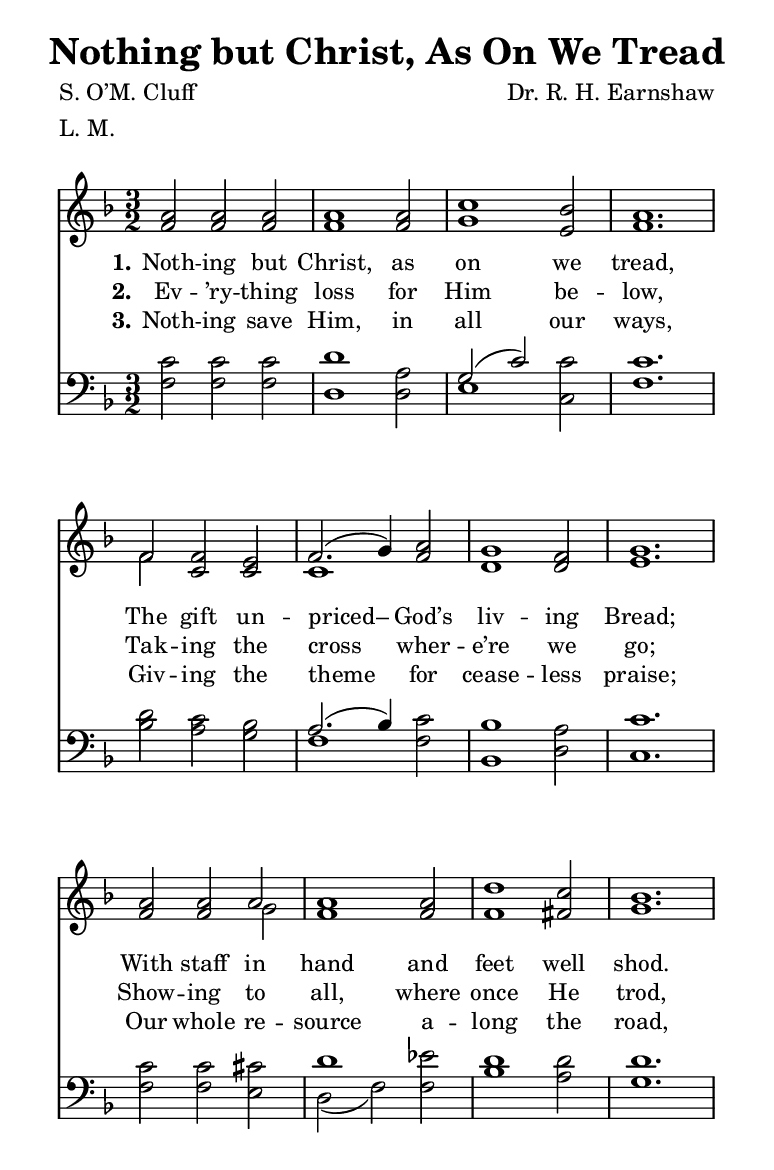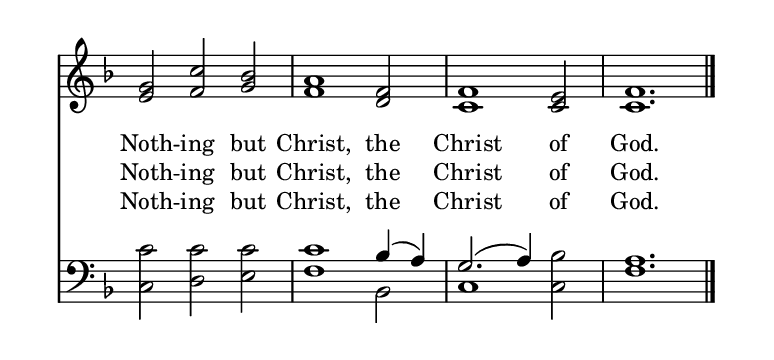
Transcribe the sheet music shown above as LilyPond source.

\include "common/global.ily"
\paper {
  \include "common/paper.ily"
  ragged-last-bottom = ##t
  systems-per-page = ##f
}

\header{
  hymnnumber = "179"
  title = "Nothing but Christ, As On We Tread"
  tunename = "Arizona"
  meter = "L. M."
  poet = "S. O’M. Cluff"
  composer = "Dr. R. H. Earnshaw"
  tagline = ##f
}

global = {
  \include "common/overrides.ily"
  \override Staff.TimeSignature.style = #'numbered
  \time 3/2
  \override Score.MetronomeMark.transparent = ##t % hide all fermata changes too
  \tempo 2=100
  \key f \major
  \autoBeamOff
}

notesSoprano = {
\global
\relative c'' {

  a2 a a | a1 a2 | c1 bes2 | a1. |
  f2 f e | f2.( g4) a2 | g1 f2 | g1. |
  a2 a a | a1 a2 | d1 c2 | bes1. |
  g2 c bes | a1 f2 | f1 e2 | f1. |

  \bar "|."

}
}

notesAlto = {
\global
\relative e' {

  f2 f f | f1 f2 | g1 e2 | f1. |
  f2 c c | c1 f2 | d1 d2 | e1. |
  f2 f g | f1 f2 | f1 fis2 | g1. |
  e2 f g | f1 d2 | c1 c2 | c1. |

}
}

notesTenor = {
\global
\relative a {

  c2 c c | d1 a2 | g( c) c | c1. |
  d2 c bes | a2.( bes4) c2 | bes1 a2 | c1. |
  c2 c cis | d1 ees2 | d1 d2 | d1. |
  c2 c c | c1 bes4( a) | g2.( a4) bes2 | a1. |

}
}

notesBass = {
\global
\relative f {

  f2 f f | d1 d2 | e1 c2 | f1. |
  bes2 a g | f1 f2 | bes,1 d2 | c1. |
  f2 f e | d( f) f | bes1 a2 | g1. |
  c,2 d e | f1 bes,2 | c1 c2 | f1. |

}
}

wordsA = \lyricmode {
\set stanza = "1."

Noth -- ing but Christ, as on we tread,
The gift un -- priced– God’s liv -- ing Bread;
With staff in hand and feet well shod.
Noth -- ing but Christ, the Christ of God.

}

wordsB = \lyricmode {
\set stanza = "2."

Ev -- ’ry -- thing loss for Him be -- low,
Tak -- ing the cross wher -- e’re we go;
Show -- ing to all, where once He trod,
Noth -- ing but Christ, the Christ of God.

}

wordsC = \lyricmode {
\set stanza = "3."

Noth -- ing save Him, in all our ways,
Giv -- ing the theme for cease -- less praise;
Our whole re -- source a -- long the road,
Noth -- ing but Christ, the Christ of God.

}

\score {
  \context ChoirStaff <<
    \context Staff = upper <<
      \set ChoirStaff.systemStartDelimiter = #'SystemStartBar
      \set ChoirStaff.printPartCombineTexts = ##f
      \partcombine #'(2 . 9) \notesSoprano \notesAlto
      \context NullVoice = sopranos { \voiceOne << \notesSoprano >> }
      \context NullVoice = altos { \voiceTwo << \notesAlto >> }
      \context Lyrics = one   \lyricsto sopranos \wordsA
      \context Lyrics = two   \lyricsto sopranos \wordsB
      \context Lyrics = three \lyricsto sopranos \wordsC
    >>
    \context Staff = men <<
      \clef bass
      \set ChoirStaff.printPartCombineTexts = ##f
      \partcombine #'(2 . 9) \notesTenor \notesBass
      \context NullVoice = tenors { \voiceOne << \notesTenor >> }
      \context NullVoice = basses { \voiceTwo << \notesBass >> }
    >>
  >>
  \layout {
    \include "common/layout.ily"
  }
  \midi{
    \include "common/midi.ily"
  }
}

\version "2.19.49"  % necessary for upgrading to future LilyPond versions.

% vi:set et ts=2 sw=2 ai nocindent syntax=lilypond:
